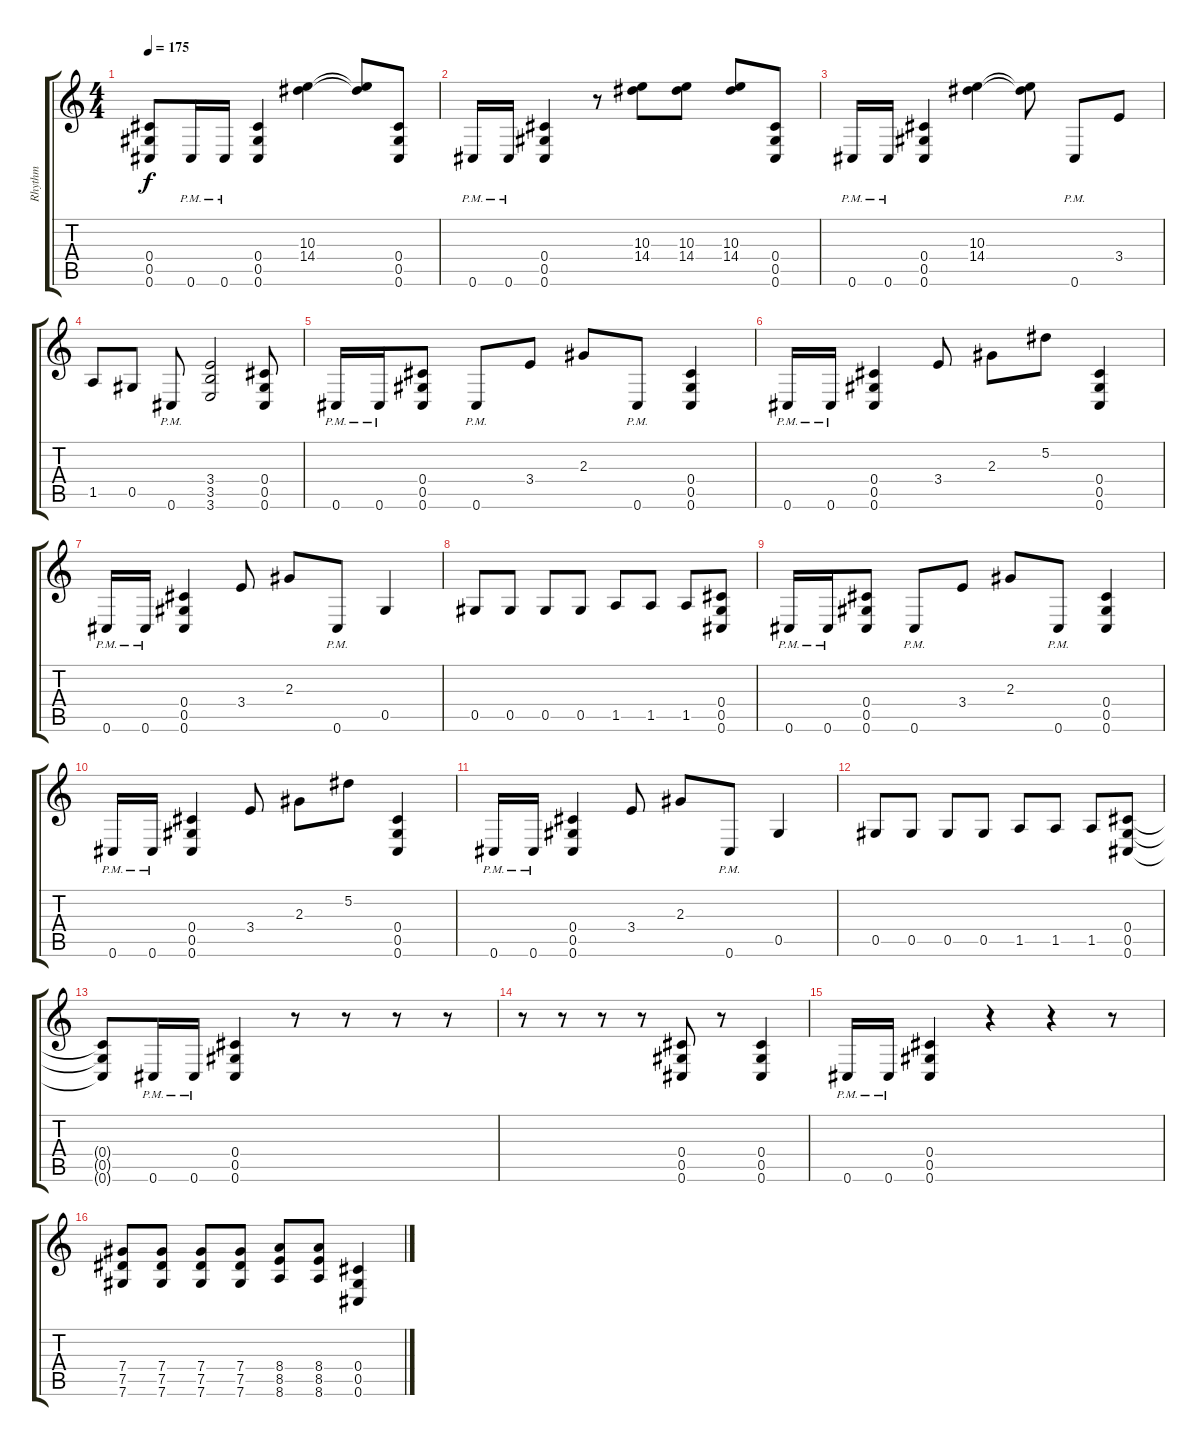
\track ("Rhythm" "Rhythm") {instrument distortionguitar}
\staff {score tabs}
\tuning (Eb4 Bb3 Gb3 Db3 Ab2 Db2) {hide}
\ts (4 4)
\tempo 175
\clef g2
\ks c
(0.4 0.5 0.6).8{dy f} 0.6{pm}.16 0.6{pm}.16 (0.4 0.5 0.6).4 (10.3 14.4).4 (10.3{t} 14.4{t}).8 (0.4 0.5 0.6).8 |
0.6{pm}.16 0.6{pm}.16 (0.4 0.5 0.6).4 r.8 (10.3 14.4).8 (10.3 14.4).8 (10.3 14.4).8 (0.4 0.5 0.6).8 |
0.6{pm}.16 0.6{pm}.16 (0.4 0.5 0.6).4 (10.3 14.4).4 (10.3{t} 14.4{t}).8 0.6{pm}.8 3.4.8 |
1.5.8 0.5.8 0.6{pm}.8 (3.4 3.5 3.6).2 (0.4 0.5 0.6).8 |
0.6{pm}.16 0.6{pm}.16 (0.4 0.5 0.6).8 0.6{pm}.8 3.4.8 2.3.8 0.6{pm}.8 (0.4 0.5 0.6).4 |
0.6{pm}.16 0.6{pm}.16 (0.4 0.5 0.6).4 3.4.8 2.3.8 5.2.8 (0.4 0.5 0.6).4 |
0.6{pm}.16 0.6{pm}.16 (0.4 0.5 0.6).4 3.4.8 2.3.8 0.6{pm}.8 0.5.4 |
0.5.8 0.5.8 0.5.8 0.5.8 1.5.8 1.5.8 1.5.8 (0.4 0.5 0.6).8 |
0.6{pm}.16 0.6{pm}.16 (0.4 0.5 0.6).8 0.6{pm}.8 3.4.8 2.3.8 0.6{pm}.8 (0.4 0.5 0.6).4 |
0.6{pm}.16 0.6{pm}.16 (0.4 0.5 0.6).4 3.4.8 2.3.8 5.2.8 (0.4 0.5 0.6).4 |
0.6{pm}.16 0.6{pm}.16 (0.4 0.5 0.6).4 3.4.8 2.3.8 0.6{pm}.8 0.5.4 |
0.5.8 0.5.8 0.5.8 0.5.8 1.5.8 1.5.8 1.5.8 (0.4 0.5 0.6).8 |
(0.4{t} 0.5{t} 0.6{t}).8 0.6{pm}.16 0.6{pm}.16 (0.4 0.5 0.6).4 r.8 r.8 r.8 r.8 |
r.8 r.8 r.8 r.8 (0.4 0.5 0.6).8 r.8 (0.4 0.5 0.6).4 |
0.6{pm}.16 0.6{pm}.16 (0.4 0.5 0.6).4 r.4 r.4 r.8 |
(7.4 7.5 7.6).8 (7.4 7.5 7.6).8 (7.4 7.5 7.6).8 (7.4 7.5 7.6).8 (8.4 8.5 8.6).8 (8.4 8.5 8.6).8 (0.4 0.5 0.6).4
